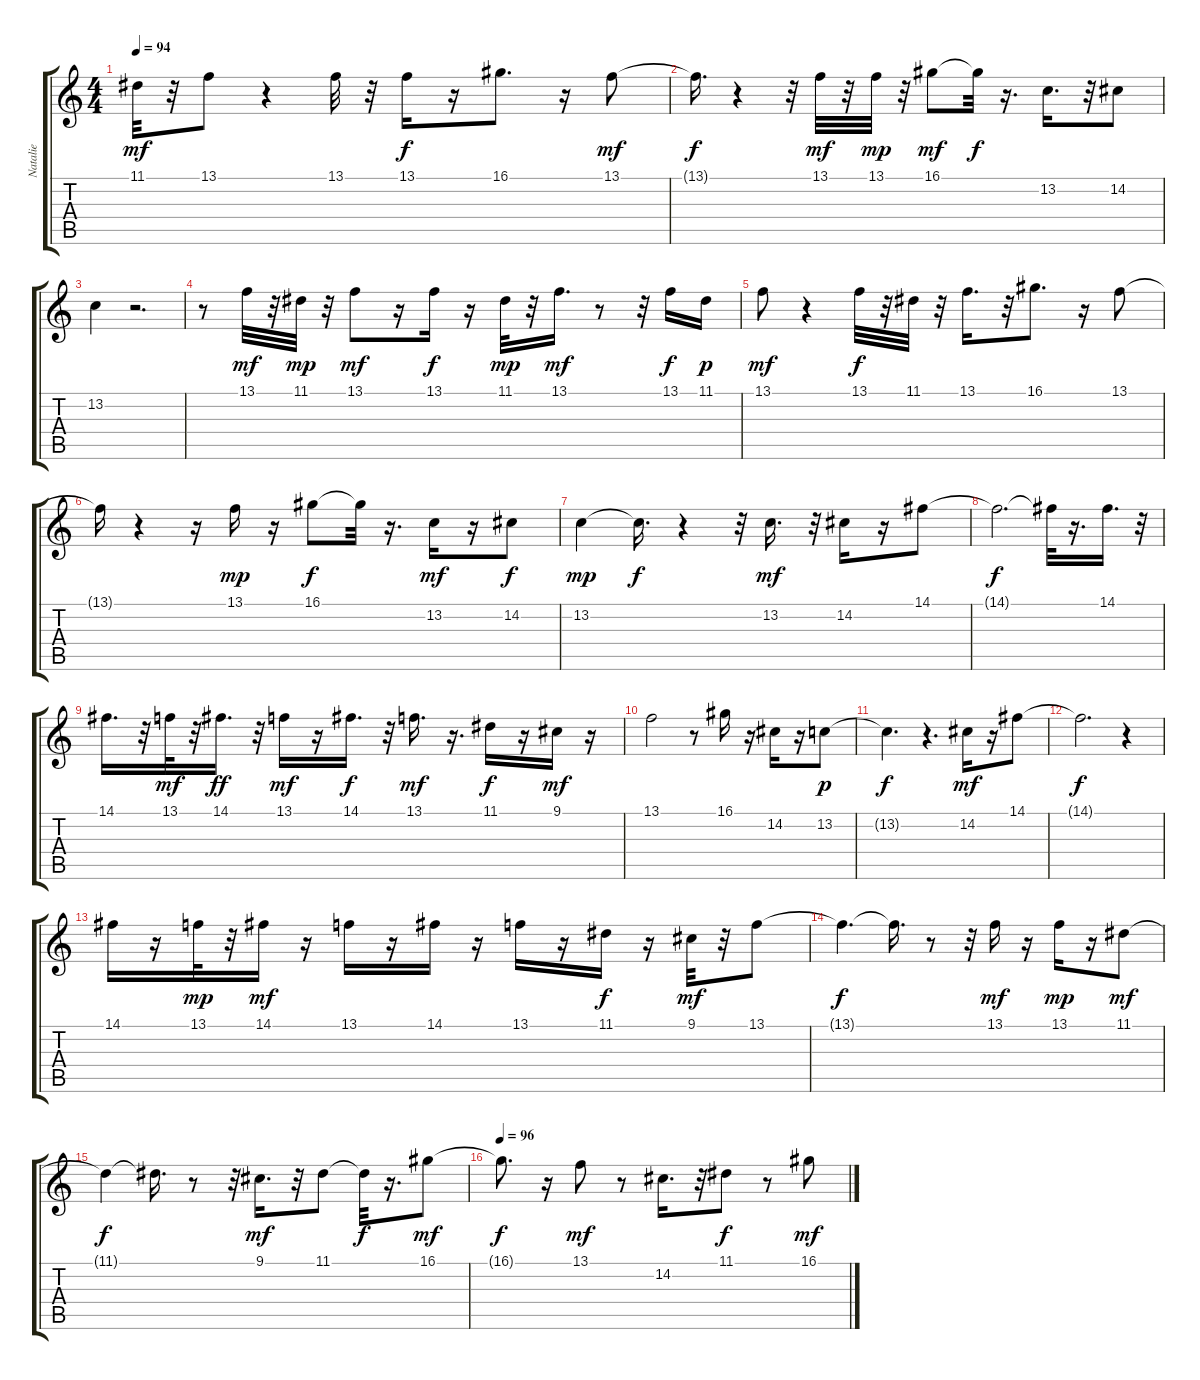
\track ("Natalie" "Natalie") {instrument flute}
\staff {score tabs}
\tuning (E4 B3 G3 D3 A2 E2) {hide}
\ts (4 4)
\tempo 94
\clef g2
\ks c
11.1.32{dy mf} r.32 13.1.8 r.4 13.1.32 r.32 13.1.16{dy f} r.16 16.1.8{d} r.16 13.1.8{dy mf} |
13.1{t}.16{d dy f} r.4 r.32 13.1.32{dy mf} r.32 13.1.32{dy mp} r.32 16.1.8{dy mf} 16.1{t}.32{dy f} r.16{d} 13.2.16{d} r.32 14.2.8 |
13.2.4 r.2{d} |
r.8 13.1.32{dy mf} r.32 11.1.32{dy mp} r.32 13.1.8{dy mf} r.16 13.1.16{dy f} r.16 11.1.32{dy mp} r.32 13.1.16{d dy mf} r.8 r.32 13.1.16{dy f} 11.1.16{dy p} |
13.1.8{dy mf} r.4 13.1.32{dy f} r.32 11.1.32 r.32 13.1.16{d} r.32 16.1.8{d} r.16 13.1.8 |
13.1{t}.16 r.4 r.16 13.1.16{dy mp} r.16 16.1.8{dy f} 16.1{t}.32 r.16{d} 13.2.16{dy mf} r.16 14.2.8{dy f} |
13.2.4{dy mp} 13.2{t}.16{d dy f} r.4 r.32 13.2.16{d dy mf} r.32 14.2.16 r.16 14.1.8 |
14.1{t}.2{d dy f} 14.1{t}.32 r.16{d} 14.1.16{d} r.32 |
14.1.16{d} r.32 13.1.32{dy mf} r.32 14.1.16{d dy ff} r.32 13.1.16{dy mf} r.16 14.1.16{d dy f} r.32 13.1.16{d dy mf} r.16{d} 11.1.16{dy f} r.16 9.1.16{dy mf} r.16 |
13.1.2 r.8 16.1.16 r.16 14.2.16 r.16 13.2.8{dy p} |
13.2{t}.4{d dy f} r.4{d} 14.2.16{dy mf} r.16 14.1.8 |
14.1{t}.2{d dy f} r.4 |
14.1.16 r.16 13.1.32{dy mp} r.32 14.1.16{dy mf} r.16 13.1.16 r.16 14.1.16 r.16 13.1.16 r.16 11.1.16{dy f} r.16 9.1.32{dy mf} r.32 13.1.8 |
13.1{t}.4{d dy f} 13.1{t}.16{d} r.8 r.32 13.1.16{dy mf} r.16 13.1.16{dy mp} r.16 11.1.8{dy mf} |
11.1{t}.4{dy f} 11.1{t}.16{d} r.8 r.32 9.1.16{d dy mf} r.32 11.1.8 11.1{t}.32{dy f} r.16{d} 16.1.8{dy mf} |
\tempo 96
16.1{t}.8{d dy f} r.16 13.1.8{dy mf} r.8 14.2.16{d} r.32 11.1.8{dy f} r.8 16.1.8{dy mf}
